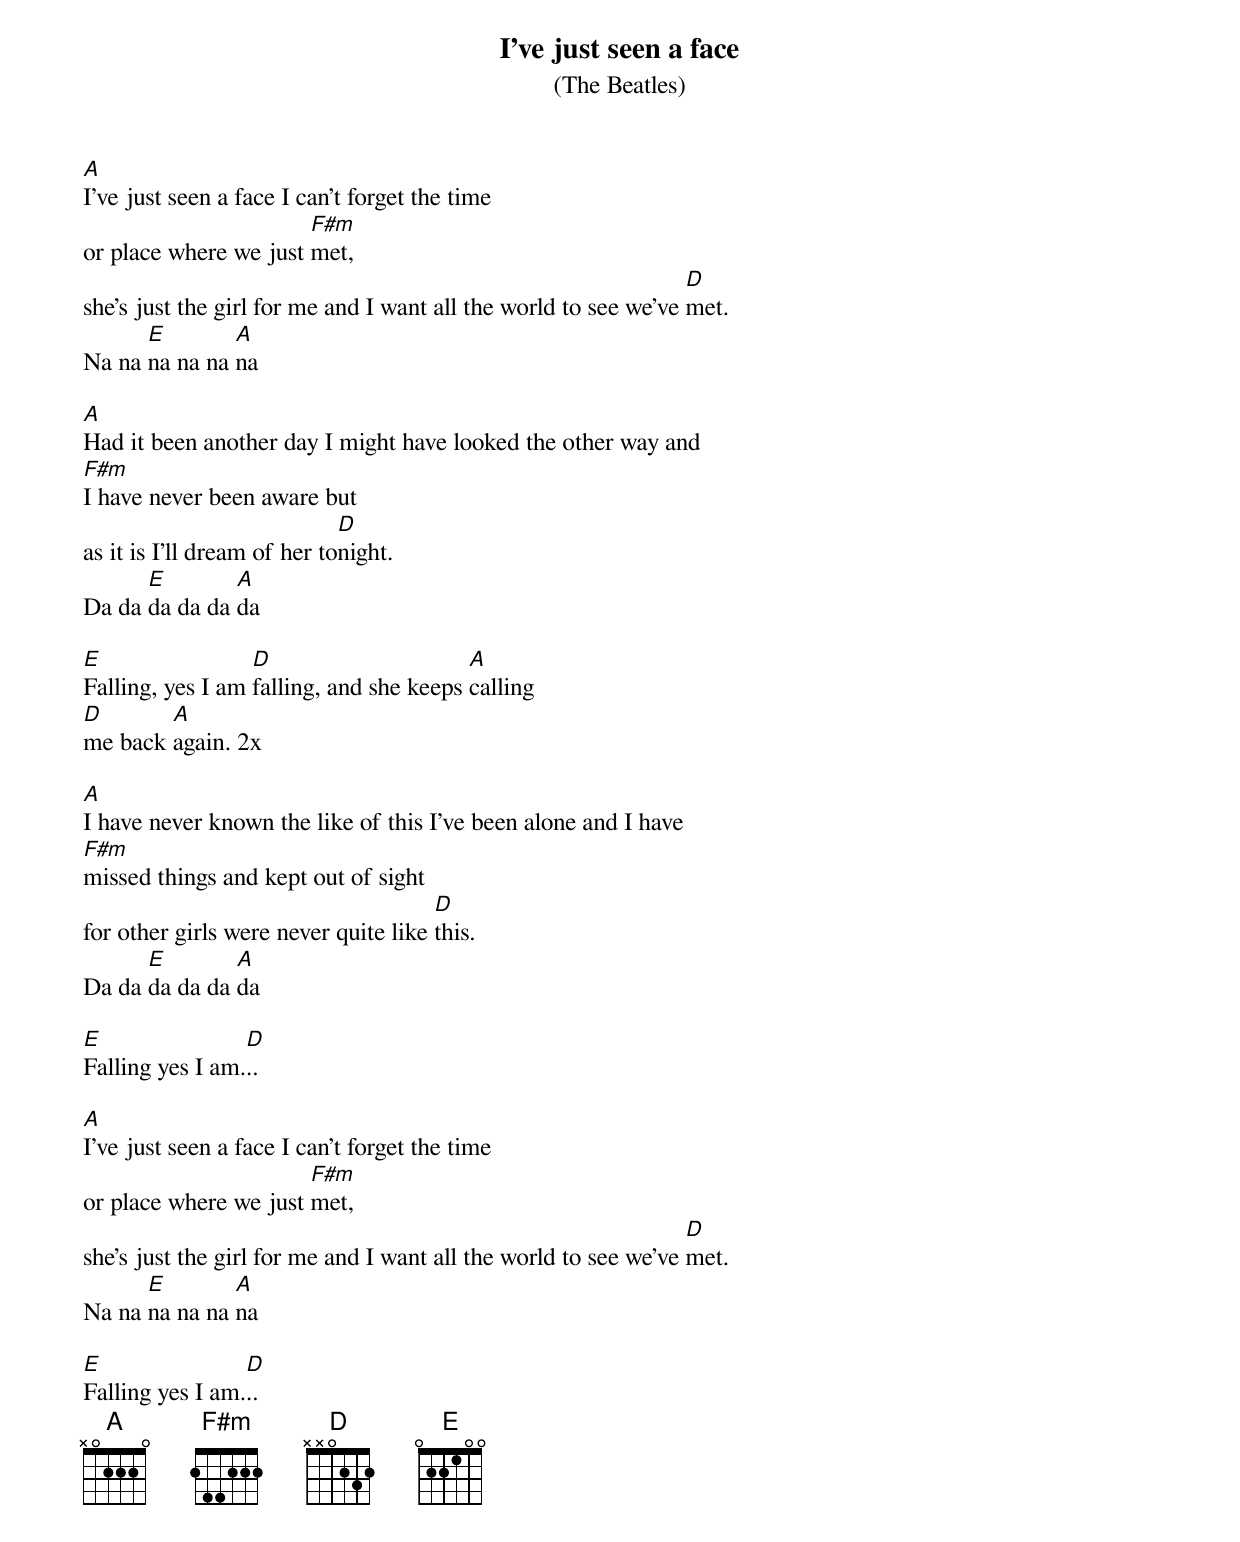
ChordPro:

{t: I've just seen a face}
{st:(The Beatles)}

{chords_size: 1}
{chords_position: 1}
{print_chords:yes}
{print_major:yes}
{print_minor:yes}
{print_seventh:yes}
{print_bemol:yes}
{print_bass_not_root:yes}
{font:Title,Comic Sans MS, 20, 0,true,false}
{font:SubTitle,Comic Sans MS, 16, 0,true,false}
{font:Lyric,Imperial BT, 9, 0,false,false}
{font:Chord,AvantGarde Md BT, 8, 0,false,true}
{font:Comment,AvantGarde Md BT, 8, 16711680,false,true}
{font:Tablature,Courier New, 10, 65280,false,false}
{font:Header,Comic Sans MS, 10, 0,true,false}
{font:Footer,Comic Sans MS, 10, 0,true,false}
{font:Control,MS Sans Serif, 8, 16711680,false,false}
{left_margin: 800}
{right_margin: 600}
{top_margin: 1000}
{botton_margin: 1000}
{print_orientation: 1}




[A]I've just seen a face I can't forget the time
or place where we just [F#m]met,
she's just the girl for me and I want all the world to see we've [D]met.
Na na [E]na na na [A]na

[A]Had it been another day I might have looked the other way and
[F#m]I have never been aware but
as it is I'll dream of her to[D]night.
Da da [E]da da da [A]da

[E]Falling, yes I am [D]falling, and she keeps [A]calling
[D]me back [A]again. 2x

[A]I have never known the like of this I've been alone and I have
[F#m]missed things and kept out of sight
for other girls were never quite like [D]this.
Da da [E]da da da [A]da

[E]Falling yes I am.[D]..

[A]I've just seen a face I can't forget the time
or place where we just [F#m]met,
she's just the girl for me and I want all the world to see we've [D]met.
Na na [E]na na na [A]na

[E]Falling yes I am.[D]..
